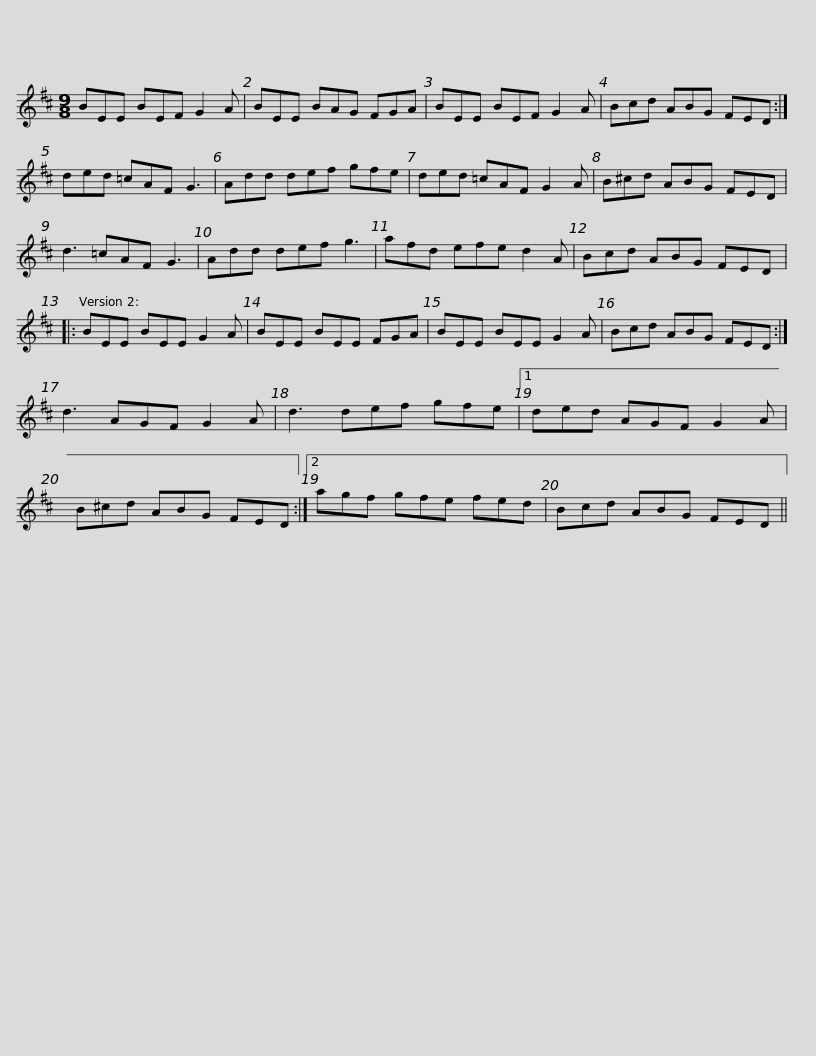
X:1
L:1/8
M:9/8
I:linebreak $
K:D
V:1 treble
V:1
 BEE BEF G2 A | BEE BAG FGA | BEE BEF G2 A | Bcd ABG FED :| ded =cAF G3 |$ %5
 Add def gfe | ded =cAF G2 A | B^cd ABG FED | d3 =cAF G3 | Add def g3 |$ %10
 afd efe d2 A | Bcd ABG FED |: BEE BEE G2 A | BEE BEE FGA | BEE BEE G2 A |$ %15
 Bcd ABG FED :| d3 AGF G2 A | d3 def gfe |1 ded AGF G2 A | B^cd ABG FED :|2$ %20
 agf gfe fed | Bcd ABG FED || %22
